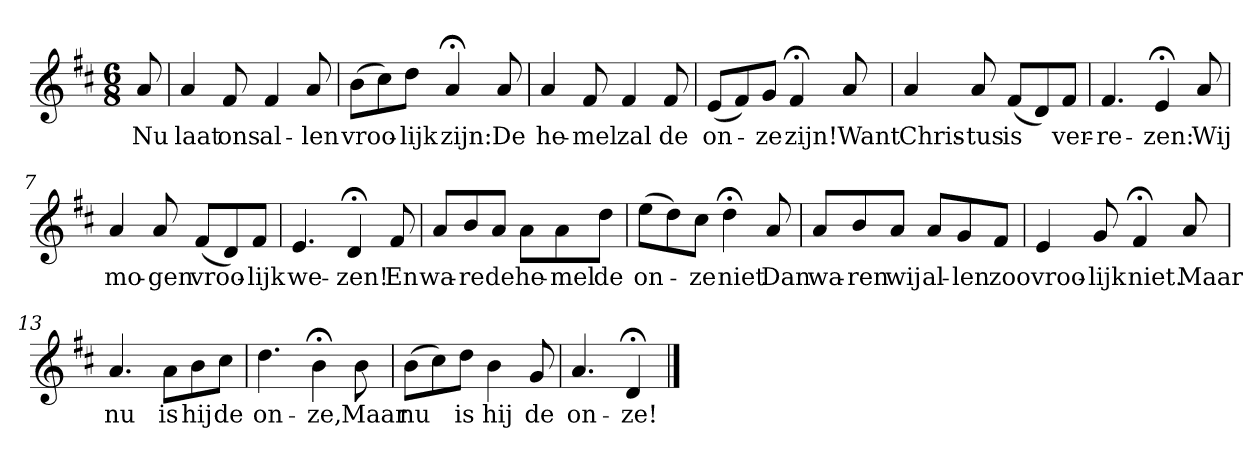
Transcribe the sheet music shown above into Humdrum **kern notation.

**kern	**text
*part1	*part1
*staff1	*staff1
*k[f#c#]	*
*D:	*
*M6/8	*
*MM120	*
=	=
8a	Nu
=1	=1
4a	laat
8f#	ons
4f#	al-
8a	-len
=2	=2
(8bL	vroo-
8cc#)	.
8ddJ	-lijk
4a;<	zijn:
8a	De
=3	=3
4a	he-
8f#	-mel
4f#	zal
8f#	de
=4	=4
(8eL	on-
8f#)	.
8gJ	-ze
4f#;<	zijn!
8a	Want
=5	=5
4a	Chris-
8a	-tus
(8f#L	is
8d)	.
8f#J	ver-
=6	=6
4.f#	-re-
4e;<	-zen:
8a	Wij
=7	=7
4a	mo-
8a	-gen
(8f#L	vroo-
8d)	.
8f#J	-lijk
=8	=8
4.e	we-
4d;<	-zen!
8f#	En
=9	=9
8aL	wa-
8b	-re
8aJ	de
8aL	he-
8a	-mel
8ddJ	de
=10	=10
(8eeL	on-
8dd)	.
8cc#J	-ze
4dd;<	niet
8a	Dan
=11	=11
8aL	wa-
8b	-ren
8aJ	wij
8aL	al-
8g	-len
8f#J	zoo
=12	=12
4e	vroo-
8g	-lijk
4f#;<	niet.
8a	Maar
=13	=13
4.a	nu
8aL	is
8b	hij
8cc#J	de
=14	=14
4.dd	on-
4b;<	-ze,
8b	Maar
=15	=15
(8bL	nu
8cc#)	.
8ddJ	is
4b	hij
8g	de
=16	=16
4.a	on-
4d;<	-ze!
==	==
*-	*-
